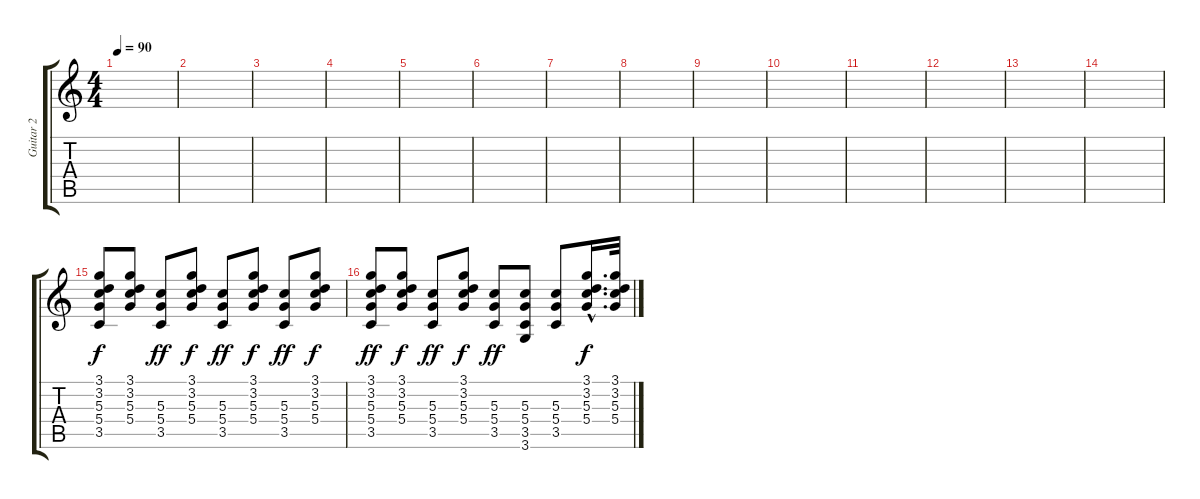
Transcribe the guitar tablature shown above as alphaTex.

\track ("Guitar 2" "Guitar 2") {instrument acousticguitarsteel}
\staff {score tabs}
\tuning (E4 B3 G3 D3 A2 E2) {hide}
\ts (4 4)
\tempo 90
\clef g2
\ks c
|
|
|
|
|
|
|
|
|
|
|
|
|
|
(3.1 3.2 5.3 5.4 3.5).8 (3.1 3.2 5.3 5.4).8{dy f} (5.3 5.4 3.5).8{dy ff} (3.1 3.2 5.3 5.4).8{dy f} (5.3 5.4 3.5).8{dy ff} (3.1 3.2 5.3 5.4).8{dy f} (5.3 5.4 3.5).8{dy ff} (3.1 3.2 5.3 5.4).8{dy f} |
(3.1 3.2 5.3 5.4 3.5).8{dy ff} (3.1 3.2 5.3 5.4).8{dy f} (5.3 5.4 3.5).8{dy ff} (3.1 3.2 5.3 5.4).8{dy f} (5.3 5.4 3.5).8{dy ff} (5.3 5.4 3.5 3.6).8 (5.3 5.4 3.5).8 (3.1{hac} 3.2{hac} 5.3{hac} 5.4{hac}).16{d dy f} (3.1 3.2 5.3 5.4).32
